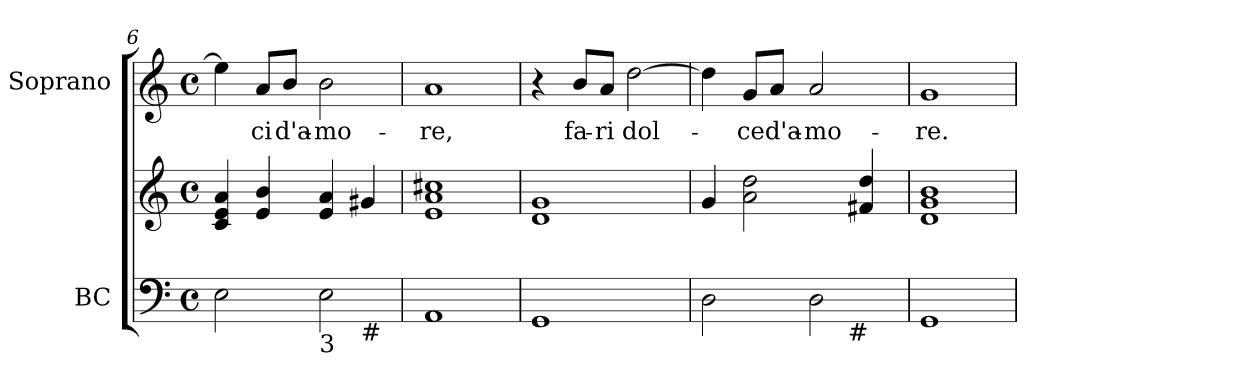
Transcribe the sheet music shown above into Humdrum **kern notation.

**kern	**kern	**kern	**text
*part3	*part2	*part1	*part1
*staff3	*staff2	*staff1	*staff1
*I"BC	*	*I"Soprano	*
*I'BC	*	*I'S	*
!!LO:LB:g=z
*clefF4	*clefG2	*clefG2	*
*k[]	*k[]	*k[]	*
*C:	*C:	*C:	*
*M4/4	*M4/4	*M4/4	*
*met(c)	*met(c)	*met(c)	*
=6	=6	=6	=6
!LO:TX:b:t=4	!	!	!
*^	*	*	*
2E\	2.ryy	4c/ 4e/ 4a/	4ee\]	.
.	.	4e/ 4b/	8a/L	-ci
.	.	.	8b/J	d'a-
!LO:TX:b:t=3	!	!	!	!
2E\	.	4e/ 4a/	2b\	-mo-
!	!LO:TX:b:t=#	!	!	!
.	4ryy	4g#X/	.	.
*v	*v	*	*	*
=7	=7	=7	=7
1AA	1e 1a 1cc#X	1a	-re,
=8	=8	=8	=8
1GG	1d 1g	4r	.
.	.	8b/L	fa-
.	.	8a/J	-ri
.	.	[2dd\	dol-
=9	=9	=9	=9
!LO:TX:b:t=4                     3	!	!	!
*^	*	*	*
2D\	2ryy	4g/	4dd\]	.
.	.	2a\ 2dd\	8g/L	-ce
.	.	.	8a/J	d'a-
2D\	8..ryy	.	2a/	-mo-
!	!LO:TX:b:t=#	!	!	!
.	4ryy	.	.	.
.	.	4f#X/ 4dd/	.	.
.	32ryy	.	.	.
*v	*v	*	*	*
=10	=10	=10	=10
1GG	1d 1g 1b	1g	-re.
=	=	=	=
*-	*-	*-	*-
